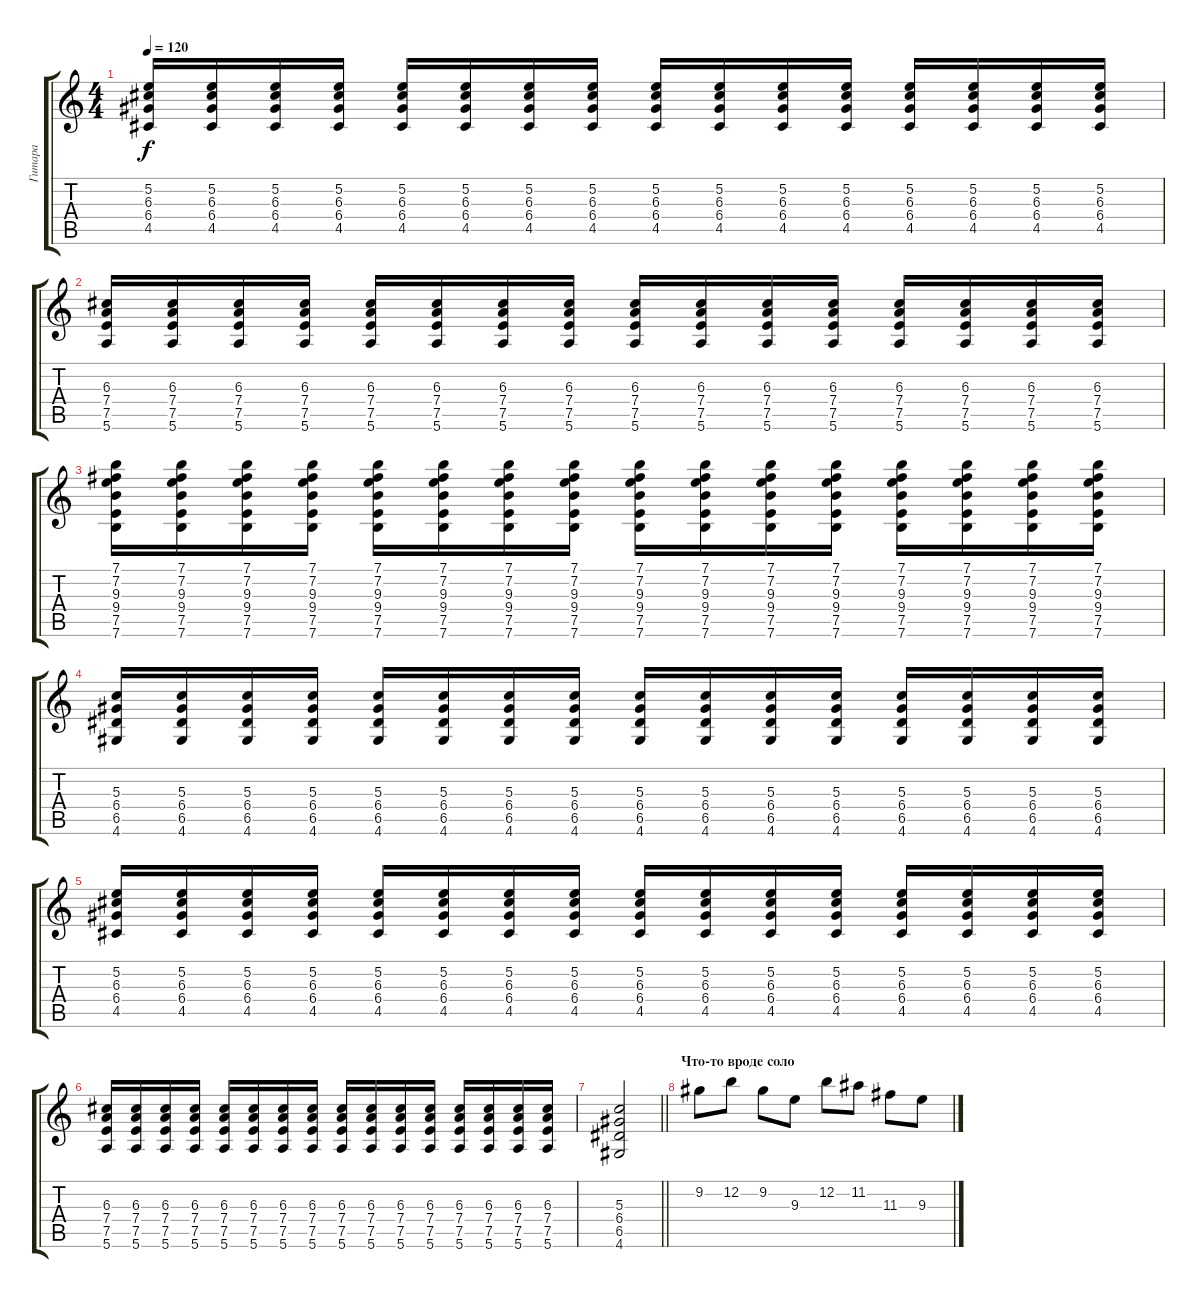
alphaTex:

\track ("Гитара" "Гитара") {instrument distortionguitar}
\staff {score tabs}
\tuning (E4 B3 G3 D3 A2 E2) {hide}
\ts (4 4)
\tempo 120
\clef g2
\ks c
(5.2 6.3 6.4 4.5).16{dy f} (5.2 6.3 6.4 4.5).16 (5.2 6.3 6.4 4.5).16 (5.2 6.3 6.4 4.5).16 (5.2 6.3 6.4 4.5).16 (5.2 6.3 6.4 4.5).16 (5.2 6.3 6.4 4.5).16 (5.2 6.3 6.4 4.5).16 (5.2 6.3 6.4 4.5).16 (5.2 6.3 6.4 4.5).16 (5.2 6.3 6.4 4.5).16 (5.2 6.3 6.4 4.5).16 (5.2 6.3 6.4 4.5).16 (5.2 6.3 6.4 4.5).16 (5.2 6.3 6.4 4.5).16 (5.2 6.3 6.4 4.5).16 |
(6.3 7.4 7.5 5.6).16 (6.3 7.4 7.5 5.6).16 (6.3 7.4 7.5 5.6).16 (6.3 7.4 7.5 5.6).16 (6.3 7.4 7.5 5.6).16 (6.3 7.4 7.5 5.6).16 (6.3 7.4 7.5 5.6).16 (6.3 7.4 7.5 5.6).16 (6.3 7.4 7.5 5.6).16 (6.3 7.4 7.5 5.6).16 (6.3 7.4 7.5 5.6).16 (6.3 7.4 7.5 5.6).16 (6.3 7.4 7.5 5.6).16 (6.3 7.4 7.5 5.6).16 (6.3 7.4 7.5 5.6).16 (6.3 7.4 7.5 5.6).16 |
(7.1 7.2 9.3 9.4 7.5 7.6).16 (7.1 7.2 9.3 9.4 7.5 7.6).16 (7.1 7.2 9.3 9.4 7.5 7.6).16 (7.1 7.2 9.3 9.4 7.5 7.6).16 (7.1 7.2 9.3 9.4 7.5 7.6).16 (7.1 7.2 9.3 9.4 7.5 7.6).16 (7.1 7.2 9.3 9.4 7.5 7.6).16 (7.1 7.2 9.3 9.4 7.5 7.6).16 (7.1 7.2 9.3 9.4 7.5 7.6).16 (7.1 7.2 9.3 9.4 7.5 7.6).16 (7.1 7.2 9.3 9.4 7.5 7.6).16 (7.1 7.2 9.3 9.4 7.5 7.6).16 (7.1 7.2 9.3 9.4 7.5 7.6).16 (7.1 7.2 9.3 9.4 7.5 7.6).16 (7.1 7.2 9.3 9.4 7.5 7.6).16 (7.1 7.2 9.3 9.4 7.5 7.6).16 |
(5.3 6.4 6.5 4.6).16 (5.3 6.4 6.5 4.6).16 (5.3 6.4 6.5 4.6).16 (5.3 6.4 6.5 4.6).16 (5.3 6.4 6.5 4.6).16 (5.3 6.4 6.5 4.6).16 (5.3 6.4 6.5 4.6).16 (5.3 6.4 6.5 4.6).16 (5.3 6.4 6.5 4.6).16 (5.3 6.4 6.5 4.6).16 (5.3 6.4 6.5 4.6).16 (5.3 6.4 6.5 4.6).16 (5.3 6.4 6.5 4.6).16 (5.3 6.4 6.5 4.6).16 (5.3 6.4 6.5 4.6).16 (5.3 6.4 6.5 4.6).16 |
(5.2 6.3 6.4 4.5).16 (5.2 6.3 6.4 4.5).16 (5.2 6.3 6.4 4.5).16 (5.2 6.3 6.4 4.5).16 (5.2 6.3 6.4 4.5).16 (5.2 6.3 6.4 4.5).16 (5.2 6.3 6.4 4.5).16 (5.2 6.3 6.4 4.5).16 (5.2 6.3 6.4 4.5).16 (5.2 6.3 6.4 4.5).16 (5.2 6.3 6.4 4.5).16 (5.2 6.3 6.4 4.5).16 (5.2 6.3 6.4 4.5).16 (5.2 6.3 6.4 4.5).16 (5.2 6.3 6.4 4.5).16 (5.2 6.3 6.4 4.5).16 |
(6.3 7.4 7.5 5.6).16 (6.3 7.4 7.5 5.6).16 (6.3 7.4 7.5 5.6).16 (6.3 7.4 7.5 5.6).16 (6.3 7.4 7.5 5.6).16 (6.3 7.4 7.5 5.6).16 (6.3 7.4 7.5 5.6).16 (6.3 7.4 7.5 5.6).16 (6.3 7.4 7.5 5.6).16 (6.3 7.4 7.5 5.6).16 (6.3 7.4 7.5 5.6).16 (6.3 7.4 7.5 5.6).16 (6.3 7.4 7.5 5.6).16 (6.3 7.4 7.5 5.6).16 (6.3 7.4 7.5 5.6).16 (6.3 7.4 7.5 5.6).16 |
\barLineRight lightlight
(5.3 6.4 6.5 4.6).2 |
\section ("" "Что-то вроде соло")
9.2.8 12.2.8 9.2.8 9.3.8 12.2.8 11.2.8 11.3.8 9.3.8
